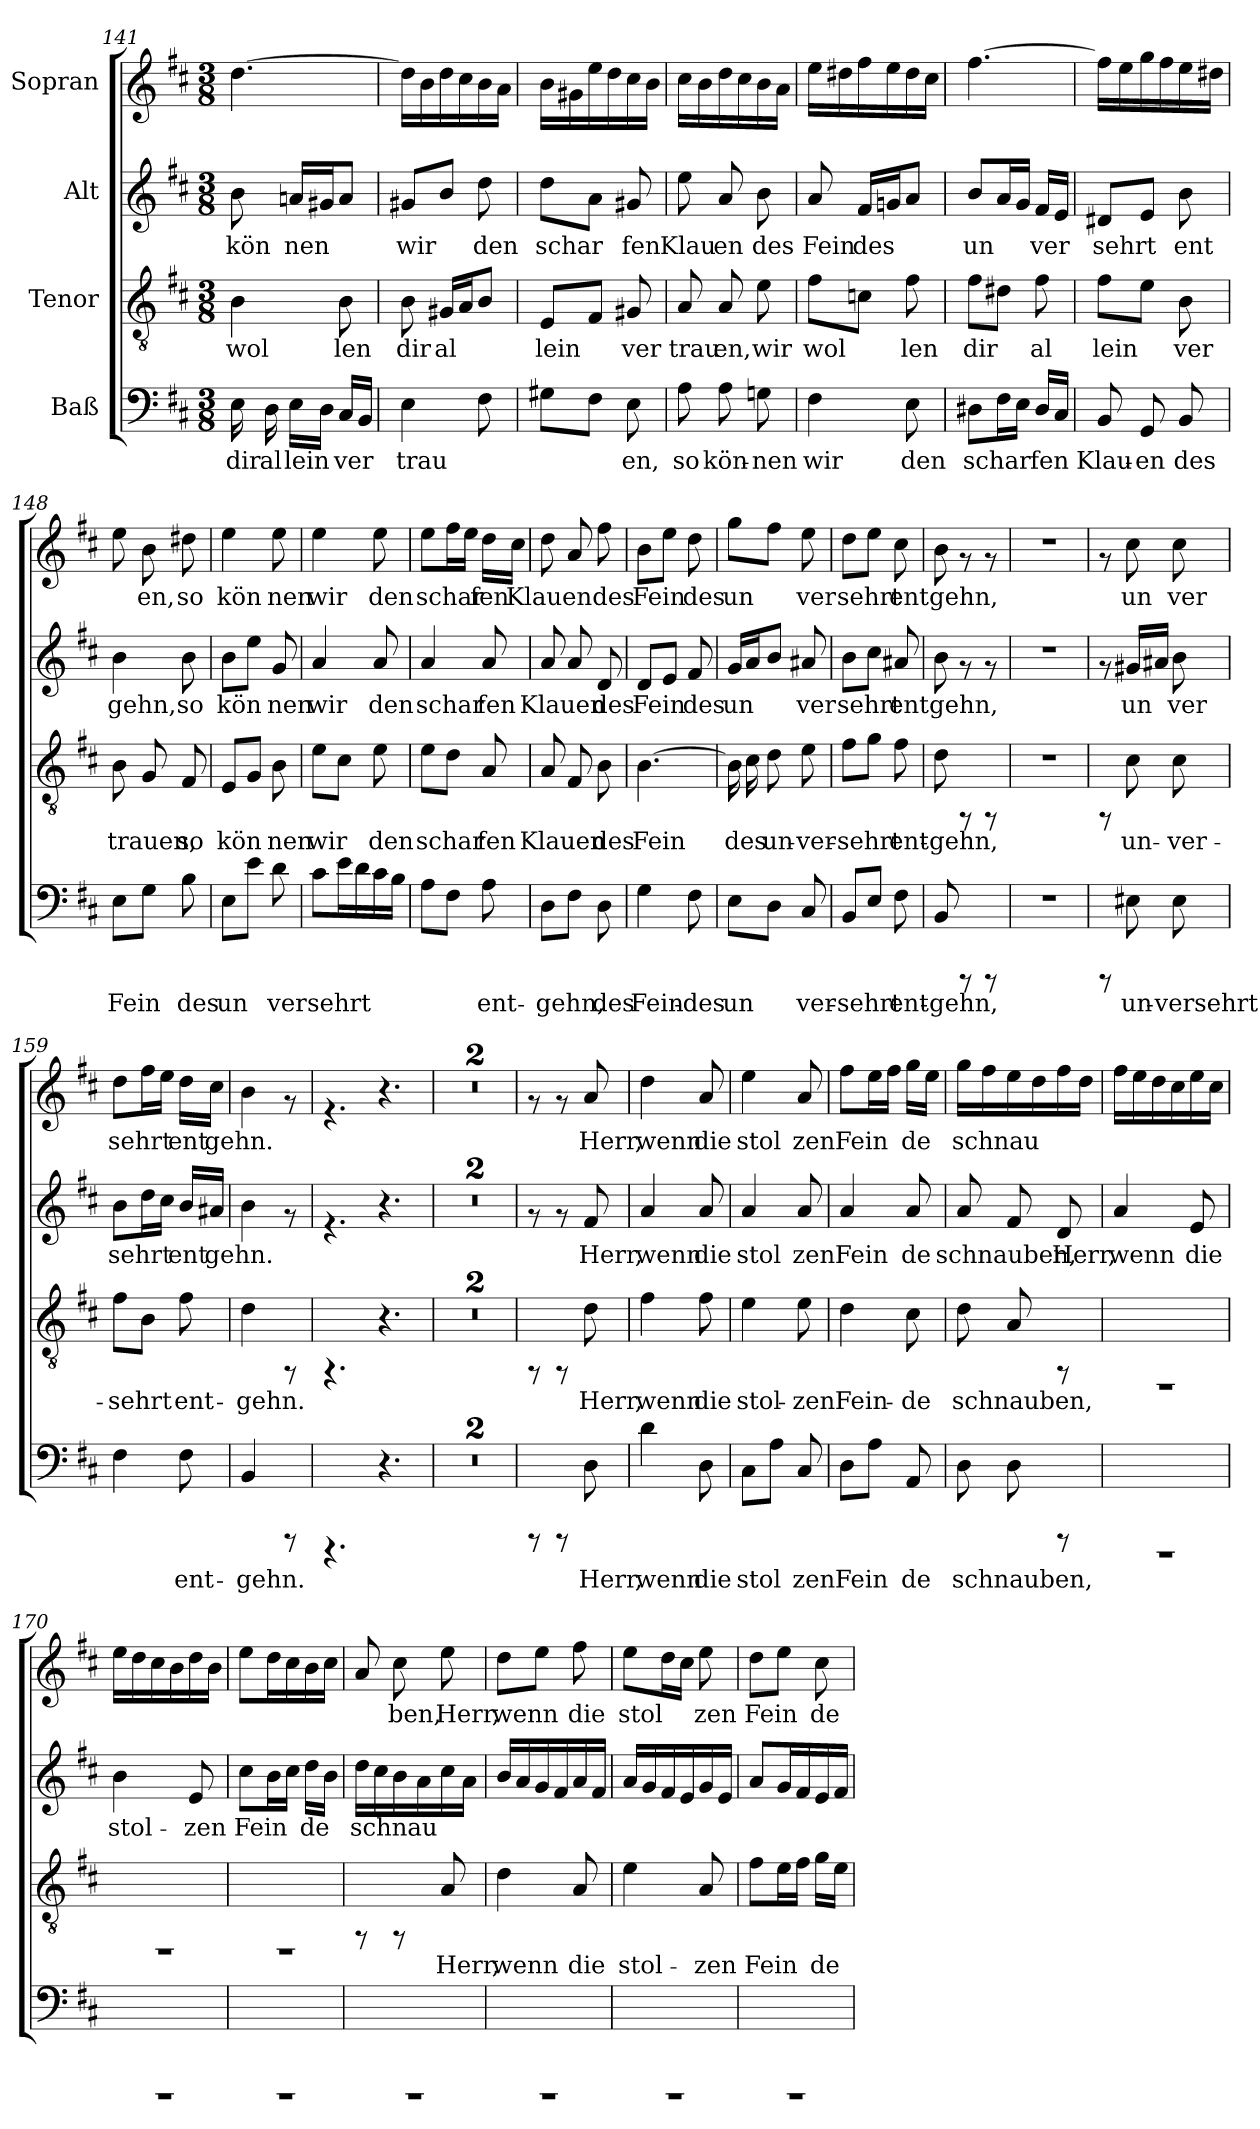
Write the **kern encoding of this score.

**kern	**text	**kern	**text	**kern	**text	**kern	**text
*part4	*part4	*part3	*part3	*part2	*part2	*part1	*part1
*staff4	*staff4	*staff3	*staff3	*staff2	*staff2	*staff1	*staff1
*I"Baß	*	*I"Tenor	*	*I"Alt	*	*I"Sopran	*
*clefF4	*	*clefGv2	*	*clefG2	*	*clefG2	*
*k[f#c#]	*	*k[f#c#]	*	*k[f#c#]	*	*k[f#c#]	*
*D:	*	*D:	*	*D:	*	*D:	*
*M3/8	*	*M3/8	*	*M3/8	*	*M3/8	*
=141	=141	=141	=141	=141	=141	=141	=141
!	!LO:LY:b:cj	!	!LO:LY:b:cj	!	!LO:LY:b:cj	!	!LO:LY:b:cj
16E\	dir	4B\	wol	8b\	kön	[<4.dd\	--
!	!LO:LY:b:cj	!	!	!	!	!	!
16D\	al	.	.	.	.	.	.
!	!LO:LY:b:cj	!	!	!	!LO:LY:b:cj	!	!
16E\L	lein	.	.	16an/L	nen	.	.
!	!LO:LY:b:cj	!	!	!	!LO:LY:b:cj	!	!
16D\J	.	.	.	16g#X/	.	.	.
!	!LO:LY:b:cj	!	!LO:LY:b:cj	!	!LO:LY:b:cj	!	!
16C#/L	ver	8B\	len	8a/J	.	.	.
!	!LO:LY:b:cj	!	!	!	!	!	!
16BB/J	.	.	.	.	.	.	.
!!LO:LB:g=z
=142	=142	=142	=142	=142	=142	=142	=142
!	!LO:LY:b:cj	!	!LO:LY:b:cj	!	!LO:LY:b:cj	!	!LO:LY:b:cj
4E\	trau-	8B\	dir	8g#X/L	wir	16dd\L]	--
!	!	!	!	!	!	!	!LO:LY:b:cj
.	.	.	.	.	.	16b\	--
!	!	!	!LO:LY:b:cj	!	!LO:LY:b:cj	!	!LO:LY:b:cj
.	.	16G#X/L	al	8b/J	.	16dd\	--
!	!	!	!LO:LY:b:cj	!	!	!	!LO:LY:b:cj
.	.	16A/	.	.	.	16cc#\	--
!	!LO:LY:b:cj	!	!LO:LY:b:cj	!	!LO:LY:b:cj	!	!LO:LY:b:cj
8F#\	--	8B/J	.	8dd\	den	16b\	--
!	!	!	!	!	!	!	!LO:LY:b:cj
.	.	.	.	.	.	16a\J	--
=143	=143	=143	=143	=143	=143	=143	=143
!	!LO:LY:b:cj	!	!LO:LY:b:cj	!	!LO:LY:b:cj	!	!LO:LY:b:cj
8G#X\L	--	8E/L	lein	8dd\L	schar	16b\L	--
!	!	!	!	!	!	!	!LO:LY:b:cj
.	.	.	.	.	.	16g#X\	--
!	!LO:LY:b:cj	!	!LO:LY:b:cj	!	!LO:LY:b:cj	!	!LO:LY:b:cj
8F#\J	--	8F#/J	.	8a\J	.	16ee\	--
!	!	!	!	!	!	!	!LO:LY:b:cj
.	.	.	.	.	.	16dd\	--
!	!LO:LY:b:cj	!	!LO:LY:b:cj	!	!LO:LY:b:cj	!	!LO:LY:b:cj
8E\	-en,	8G#X/	ver	8g#X/	fen	16cc#\	--
!	!	!	!	!	!	!	!LO:LY:b:cj
.	.	.	.	.	.	16b\J	--
=144	=144	=144	=144	=144	=144	=144	=144
!	!LO:LY:b:cj	!	!LO:LY:b:cj	!	!LO:LY:b:cj	!	!LO:LY:b:cj
8A\	so	8A/	trau	8ee\	Klau	16cc#\L	--
!	!	!	!	!	!	!	!LO:LY:b:cj
.	.	.	.	.	.	16b\	--
!	!LO:LY:b:cj	!	!LO:LY:b:cj	!	!LO:LY:b:cj	!	!LO:LY:b:cj
8A\	kön-	8A/	en,	8a/	en	16dd\	--
!	!	!	!	!	!	!	!LO:LY:b:cj
.	.	.	.	.	.	16cc#\	--
!	!LO:LY:b:cj	!	!LO:LY:b:cj	!	!LO:LY:b:cj	!	!LO:LY:b:cj
8Gn\	-nen	8e\	wir	8b\	des	16b\	--
!	!	!	!	!	!	!	!LO:LY:b:cj
.	.	.	.	.	.	16a\J	--
=145	=145	=145	=145	=145	=145	=145	=145
!	!LO:LY:b:cj	!	!LO:LY:b:cj	!	!LO:LY:b:cj	!	!LO:LY:b:cj
4F#\	wir	8f#\L	wol	8a/	Fein	16ee\L	--
!	!	!	!	!	!	!	!LO:LY:b:cj
.	.	.	.	.	.	16dd#X\	--
!	!	!	!LO:LY:b:cj	!	!LO:LY:b:cj	!	!LO:LY:b:cj
.	.	8cn\J	.	16f#/L	des	16ff#\	--
!	!	!	!	!	!LO:LY:b:cj	!	!LO:LY:b:cj
.	.	.	.	16gn/	.	16ee\	--
!	!LO:LY:b:cj	!	!LO:LY:b:cj	!	!LO:LY:b:cj	!	!LO:LY:b:cj
8E\	den	8f#\	len	8a/J	.	16dd#\	--
!	!	!	!	!	!	!	!LO:LY:b:cj
.	.	.	.	.	.	16cc#\J	--
=146	=146	=146	=146	=146	=146	=146	=146
!	!LO:LY:b:cj	!	!LO:LY:b:cj	!	!LO:LY:b:cj	!	!LO:LY:b:cj
8D#X\L	schar-	8f#\L	dir	8b/L	un	[>4.ff#\	--
!	!LO:LY:b:cj	!	!LO:LY:b:cj	!	!LO:LY:b:cj	!	!
16F#\	--	8d#X\J	.	16a/	.	.	.
!	!LO:LY:b:cj	!	!	!	!LO:LY:b:cj	!	!
16E\J	--	.	.	16g/J	.	.	.
!	!LO:LY:b:cj	!	!LO:LY:b:cj	!	!LO:LY:b:cj	!	!
16D#/L	-fen	8f#\	al	16f#/L	ver	.	.
!	!LO:LY:b:cj	!	!	!	!LO:LY:b:cj	!	!
16C#/J	.	.	.	16e/J	.	.	.
=147	=147	=147	=147	=147	=147	=147	=147
!	!LO:LY:b:cj	!	!LO:LY:b:cj	!	!LO:LY:b:cj	!	!LO:LY:b:cj
8BB/	Klau-	8f#\L	lein	8d#X/L	sehrt	16ff#\L]	--
!	!	!	!	!	!	!	!LO:LY:b:cj
.	.	.	.	.	.	16ee\	--
!	!LO:LY:b:cj	!	!LO:LY:b:cj	!	!LO:LY:b:cj	!	!LO:LY:b:cj
8GG/	-en	8e\J	.	8e/J	.	16gg\	--
!	!	!	!	!	!	!	!LO:LY:b:cj
.	.	.	.	.	.	16ff#\	--
!	!LO:LY:b:cj	!	!LO:LY:b:cj	!	!LO:LY:b:cj	!	!LO:LY:b:cj
8BB/	des	8B\	ver	8b\	ent	16ee\	--
!	!	!	!	!	!	!	!LO:LY:b:cj
.	.	.	.	.	.	16dd#X\J	--
!!LO:PB:g=z
=148	=148	=148	=148	=148	=148	=148	=148
!	!LO:LY:b:cj	!	!LO:LY:b:cj	!	!LO:LY:b:cj	!	!LO:LY:b:cj
8E\L	Fein-	8B\	trauen,	4b\	gehn,	8ee\	--
!	!LO:LY:b:cj	!	!LO:LY:b:cj	!	!	!	!LO:LY:b:cj
8G\J	--	8G/	.	.	.	8b\	-en,
!	!LO:LY:b:cj	!	!LO:LY:b:cj	!	!LO:LY:b:cj	!	!LO:LY:b:cj
8B\	-des	8F#/	so	8b\	so	8dd#X\	so
=149	=149	=149	=149	=149	=149	=149	=149
!	!LO:LY:b:cj	!	!LO:LY:b:cj	!	!LO:LY:b:cj	!	!LO:LY:b:cj
8E\L	un-	8E/L	kön-	8b\L	kön	4ee\	kön
!	!LO:LY:b:cj	!	!LO:LY:b:cj	!	!LO:LY:b:cj	!	!
8e\J	--	8G/J	--	8ee\J	.	.	.
!	!LO:LY:b:cj	!	!LO:LY:b:cj	!	!LO:LY:b:cj	!	!LO:LY:b:cj
8d\	-ver	8B\	-nen	8g/	nen	8ee\	nen
=150	=150	=150	=150	=150	=150	=150	=150
!	!LO:LY:b:cj	!	!LO:LY:b:cj	!	!LO:LY:b:cj	!	!LO:LY:b:cj
8c#\L	sehrt	8e\L	wir	4a/	wir	4ee\	wir
!	!LO:LY:b:cj	!	!LO:LY:b:cj	!	!	!	!
16e\	.	8c#\J	.	.	.	.	.
!	!LO:LY:b:cj	!	!	!	!	!	!
16d\	.	.	.	.	.	.	.
!	!LO:LY:b:cj	!	!LO:LY:b:cj	!	!LO:LY:b:cj	!	!LO:LY:b:cj
16c#\	.	8e\	den	8a/	den	8ee\	den
!	!LO:LY:b:cj	!	!	!	!	!	!
16B\J	.	.	.	.	.	.	.
=151	=151	=151	=151	=151	=151	=151	=151
!	!LO:LY:b:cj	!	!LO:LY:b:cj	!	!LO:LY:b:cj	!	!LO:LY:b:cj
8A\L	.	8e\L	schar-	4a/	schar	8ee\L	schar
!	!LO:LY:b:cj	!	!LO:LY:b:cj	!	!	!	!LO:LY:b:cj
8F#\J	.	8d\J	--	.	.	16ff#\	.
!	!	!	!	!	!	!	!LO:LY:b:cj
.	.	.	.	.	.	16ee\J	.
!	!LO:LY:b:cj	!	!LO:LY:b:cj	!	!LO:LY:b:cj	!	!LO:LY:b:cj
8A\	ent-	8A/	-fen	8a/	fen	16dd\L	fen
!	!	!	!	!	!	!	!LO:LY:b:cj
.	.	.	.	.	.	16cc#\J	Klauen
=152	=152	=152	=152	=152	=152	=152	=152
!	!LO:LY:b:cj	!	!LO:LY:b:cj	!	!LO:LY:b:cj	!	!LO:LY:b:cj
8D\L	-gehn,	8A/	Klauen	8a/	Klauen	8dd\	.
!	!LO:LY:b:cj	!	!LO:LY:b:cj	!	!LO:LY:b:cj	!	!LO:LY:b:cj
8F#\J	.	8F#/	.	8a/	.	8a/	.
!	!LO:LY:b:cj	!	!LO:LY:b:cj	!	!LO:LY:b:cj	!	!LO:LY:b:cj
8D\	des	8B\	des	8d/	des	8ff#\	des
=153	=153	=153	=153	=153	=153	=153	=153
!	!LO:LY:b:cj	!	!LO:LY:b:cj	!	!LO:LY:b:cj	!	!LO:LY:b:cj
4G\	Fein-	[>4.B\	Fein-	8d/L	Fein	8b\L	Fein
!	!	!	!	!	!LO:LY:b:cj	!	!LO:LY:b:cj
.	.	.	.	8e/J	.	8ee\J	.
!	!LO:LY:b:cj	!	!	!	!LO:LY:b:cj	!	!LO:LY:b:cj
8F#\	-des	.	.	8f#/	des	8dd\	des
=154	=154	=154	=154	=154	=154	=154	=154
!	!LO:LY:b:cj	!	!LO:LY:b:cj	!	!LO:LY:b:cj	!	!LO:LY:b:cj
8E\L	un-	16B\]	--	16g/L	un	8gg\L	un
!	!	!	!LO:LY:b:cj	!	!LO:LY:b:cj	!	!
.	.	16c#\	-des	16a/	.	.	.
!	!LO:LY:b:cj	!	!LO:LY:b:cj	!	!LO:LY:b:cj	!	!LO:LY:b:cj
8D\J	--	8d\	un-	8b/J	.	8ff#\J	.
!	!LO:LY:b:cj	!	!LO:LY:b:cj	!	!LO:LY:b:cj	!	!LO:LY:b:cj
8C#/	-ver-	8e\	-ver-	8a#X/	ver	8ee\	ver
=155	=155	=155	=155	=155	=155	=155	=155
!	!LO:LY:b:cj	!	!LO:LY:b:cj	!	!LO:LY:b:cj	!	!LO:LY:b:cj
8BB/L	-sehrt	8f#\L	-sehrt	8b\L	sehrt	8dd\L	sehrt
!	!LO:LY:b:cj	!	!LO:LY:b:cj	!	!LO:LY:b:cj	!	!LO:LY:b:cj
8E/J	.	8g\J	.	8cc#\J	.	8ee\J	.
!	!LO:LY:b:cj	!	!LO:LY:b:cj	!	!LO:LY:b:cj	!	!LO:LY:b:cj
8F#\	ent-	8f#\	ent-	8a#X/	ent	8cc#\	ent
!!LO:PB:g=z
=156	=156	=156	=156	=156	=156	=156	=156
!	!LO:LY:b:cj	!	!LO:LY:b:cj	!	!LO:LY:b:cj	!	!LO:LY:b:cj
8BB/	-gehn,	8d\	-gehn,	8b\	gehn,	8b\	gehn,
8rCCC	.	8rFF	.	8rf	.	8rf	.
8rCCC	.	8rFF	.	8rf	.	8rf	.
=157	=157	=157	=157	=157	=157	=157	=157
4.r	.	4.r	.	4.r	.	4.r	.
=158	=158	=158	=158	=158	=158	=158	=158
8rCCC	.	8rFF	.	8rf	.	8rf	.
!	!LO:LY:b:cj	!	!LO:LY:b:cj	!	!LO:LY:b:cj	!	!LO:LY:b:cj
8E#X\	un-	8c#\	un-	16g#X/L	un	8cc#\	un
!	!	!	!	!	!LO:LY:b:cj	!	!
.	.	.	.	16a#X/J	.	.	.
!	!LO:LY:b:cj	!	!LO:LY:b:cj	!	!LO:LY:b:cj	!	!LO:LY:b:cj
8E#\	-versehrt	8c#\	-ver-	8b\	ver	8cc#\	ver
=159	=159	=159	=159	=159	=159	=159	=159
!	!LO:LY:b:cj	!	!LO:LY:b:cj	!	!LO:LY:b:cj	!	!LO:LY:b:cj
4F#\	.	8f#\L	-sehrt	8b\L	sehrt	8dd\L	sehrt
!	!	!	!LO:LY:b:cj	!	!LO:LY:b:cj	!	!LO:LY:b:cj
.	.	8B\J	.	16dd\	.	16ff#\	.
!	!	!	!	!	!LO:LY:b:cj	!	!LO:LY:b:cj
.	.	.	.	16cc#\J	.	16ee\J	.
!	!LO:LY:b:cj	!	!LO:LY:b:cj	!	!LO:LY:b:cj	!	!LO:LY:b:cj
8F#\	ent-	8f#\	ent-	16b/L	ent	16dd\L	ent
!	!	!	!	!	!LO:LY:b:cj	!	!LO:LY:b:cj
.	.	.	.	16a#X/J	gehn.	16cc#\J	gehn.
=160	=160	=160	=160	=160	=160	=160	=160
!	!LO:LY:b:cj	!	!LO:LY:b:cj	!	!LO:LY:b:cj	!	!LO:LY:b:cj
4BB/	-gehn.	4d\	-gehn.	4b\	.	4b\	.
8rCCC	.	8rFF	.	8rf	.	8rf	.
=161	=161	=161	=161	=161	=161	=161	=161
4.rCCC	.	4.rFF	.	4.rf	.	4.rf	.
4.r	.	4.r	.	4.r	.	4.r	.
=162	=162	=162	=162	=162	=162	=162	=162
4.r	.	4.r	.	4.r	.	4.r	.
=163	=163	=163	=163	=163	=163	=163	=163
4.r	.	4.r	.	4.r	.	4.r	.
=164	=164	=164	=164	=164	=164	=164	=164
8rCCC	.	8rFF	.	8rf	.	8rf	.
8rCCC	.	8rFF	.	8rf	.	8rf	.
!	!LO:LY:b:cj	!	!LO:LY:b:cj	!	!LO:LY:b:cj	!	!LO:LY:b:cj
8D\	Herr,	8d\	Herr,	8f#/	Herr,	8a/	Herr,
=165	=165	=165	=165	=165	=165	=165	=165
!	!LO:LY:b:cj	!	!LO:LY:b:cj	!	!LO:LY:b:cj	!	!LO:LY:b:cj
4d\	wenn	4f#\	wenn	4a/	wenn	4dd\	wenn
!	!LO:LY:b:cj	!	!LO:LY:b:cj	!	!LO:LY:b:cj	!	!LO:LY:b:cj
8D\	die	8f#\	die	8a/	die	8a/	die
=166	=166	=166	=166	=166	=166	=166	=166
!	!LO:LY:b:cj	!	!LO:LY:b:cj	!	!LO:LY:b:cj	!	!LO:LY:b:cj
8C#\L	stol-	4e\	stol-	4a/	stol	4ee\	stol
!	!LO:LY:b:cj	!	!	!	!	!	!
8A\J	--	.	.	.	.	.	.
!	!LO:LY:b:cj	!	!LO:LY:b:cj	!	!LO:LY:b:cj	!	!LO:LY:b:cj
8C#/	-zen	8e\	-zen	8a/	zen	8a/	zen
=167	=167	=167	=167	=167	=167	=167	=167
!	!LO:LY:b:cj	!	!LO:LY:b:cj	!	!LO:LY:b:cj	!	!LO:LY:b:cj
8D\L	Fein-	4d\	Fein-	4a/	Fein	8ff#\L	Fein
!	!LO:LY:b:cj	!	!	!	!	!	!LO:LY:b:cj
8A\J	--	.	.	.	.	16ee\	.
!	!	!	!	!	!	!	!LO:LY:b:cj
.	.	.	.	.	.	16ff#\J	.
!	!LO:LY:b:cj	!	!LO:LY:b:cj	!	!LO:LY:b:cj	!	!LO:LY:b:cj
8AA/	-de	8c#\	-de	8a/	de	16gg\L	de
!	!	!	!	!	!	!	!LO:LY:b:cj
.	.	.	.	.	.	16ee\J	.
!!LO:LB:g=z
=168	=168	=168	=168	=168	=168	=168	=168
!	!LO:LY:b:cj	!	!LO:LY:b:cj	!	!LO:LY:b:cj	!	!LO:LY:b:cj
8D\	schnauben,	8d\	schnauben,	8a/	schnauben,	16gg\L	schnau
!	!	!	!	!	!	!	!LO:LY:b:cj
.	.	.	.	.	.	16ff#\	.
!	!LO:LY:b:cj	!	!LO:LY:b:cj	!	!LO:LY:b:cj	!	!LO:LY:b:cj
8D\	.	8A/	.	8f#/	.	16ee\	.
!	!	!	!	!	!	!	!LO:LY:b:cj
.	.	.	.	.	.	16dd\	.
!	!	!	!	!	!LO:LY:b:cj	!	!LO:LY:b:cj
8rCCC	.	8rFF	.	8d/	Herr,	16ff#\	.
!	!	!	!	!	!	!	!LO:LY:b:cj
.	.	.	.	.	.	16dd\J	.
=169	=169	=169	=169	=169	=169	=169	=169
!	!	!	!	!	!LO:LY:b:cj	!	!LO:LY:b:cj
4.rBBBB	.	4.rEE	.	4a/	wenn	16ff#\L	.
!	!	!	!	!	!	!	!LO:LY:b:cj
.	.	.	.	.	.	16ee\	.
!	!	!	!	!	!	!	!LO:LY:b:cj
.	.	.	.	.	.	16dd\	.
!	!	!	!	!	!	!	!LO:LY:b:cj
.	.	.	.	.	.	16cc#\	.
!	!	!	!	!	!LO:LY:b:cj	!	!LO:LY:b:cj
.	.	.	.	8e/	die	16ee\	.
!	!	!	!	!	!	!	!LO:LY:b:cj
.	.	.	.	.	.	16cc#\J	.
=170	=170	=170	=170	=170	=170	=170	=170
!	!	!	!	!	!LO:LY:b:cj	!	!LO:LY:b:cj
4.rBBBB	.	4.rEE	.	4b\	stol-	16ee\L	.
!	!	!	!	!	!	!	!LO:LY:b:cj
.	.	.	.	.	.	16dd\	.
!	!	!	!	!	!	!	!LO:LY:b:cj
.	.	.	.	.	.	16cc#\	.
!	!	!	!	!	!	!	!LO:LY:b:cj
.	.	.	.	.	.	16b\	.
!	!	!	!	!	!LO:LY:b:cj	!	!LO:LY:b:cj
.	.	.	.	8e/	-zen	16dd\	.
!	!	!	!	!	!	!	!LO:LY:b:cj
.	.	.	.	.	.	16b\J	.
=171	=171	=171	=171	=171	=171	=171	=171
!	!	!	!	!	!LO:LY:b:cj	!	!LO:LY:b:cj
4.rBBBB	.	4.rEE	.	8cc#\L	Fein-	8ee\L	.
!	!	!	!	!	!LO:LY:b:cj	!	!LO:LY:b:cj
.	.	.	.	16b\	--	16dd\	.
!	!	!	!	!	!LO:LY:b:cj	!	!LO:LY:b:cj
.	.	.	.	16cc#\J	--	16cc#\	.
!	!	!	!	!	!LO:LY:b:cj	!	!LO:LY:b:cj
.	.	.	.	16dd\L	-de	16b\	.
!	!	!	!	!	!LO:LY:b:cj	!	!LO:LY:b:cj
.	.	.	.	16b\J	.	16cc#\J	.
=172	=172	=172	=172	=172	=172	=172	=172
!	!	!	!	!	!LO:LY:b:cj	!	!LO:LY:b:cj
4.rBBBB	.	8rFF	.	16dd\L	schnau-	8a/	.
!	!	!	!	!	!LO:LY:b:cj	!	!
.	.	.	.	16cc#\	--	.	.
!	!	!	!	!	!LO:LY:b:cj	!	!LO:LY:b:cj
.	.	8rFF	.	16b\	--	8cc#\	ben,
!	!	!	!	!	!LO:LY:b:cj	!	!
.	.	.	.	16a\	--	.	.
!	!	!	!LO:LY:b:cj	!	!LO:LY:b:cj	!	!LO:LY:b:cj
.	.	8A/	Herr,	16cc#\	--	8ee\	Herr,
!	!	!	!	!	!LO:LY:b:cj	!	!
.	.	.	.	16a\J	--	.	.
=173	=173	=173	=173	=173	=173	=173	=173
!	!	!	!LO:LY:b:cj	!	!LO:LY:b:cj	!	!LO:LY:b:cj
4.rBBBB	.	4d\	wenn	16b/L	--	8dd\L	wenn
!	!	!	!	!	!LO:LY:b:cj	!	!
.	.	.	.	16a/	--	.	.
!	!	!	!	!	!LO:LY:b:cj	!	!LO:LY:b:cj
.	.	.	.	16g/	--	8ee\J	.
!	!	!	!	!	!LO:LY:b:cj	!	!
.	.	.	.	16f#/	--	.	.
!	!	!	!LO:LY:b:cj	!	!LO:LY:b:cj	!	!LO:LY:b:cj
.	.	8A/	die	16a/	--	8ff#\	die
!	!	!	!	!	!LO:LY:b:cj	!	!
.	.	.	.	16f#/J	--	.	.
=174	=174	=174	=174	=174	=174	=174	=174
!	!	!	!LO:LY:b:cj	!	!LO:LY:b:cj	!	!LO:LY:b:cj
4.rBBBB	.	4e\	stol-	16a/L	--	8ee\L	stol
!	!	!	!	!	!LO:LY:b:cj	!	!
.	.	.	.	16g/	--	.	.
!	!	!	!	!	!LO:LY:b:cj	!	!LO:LY:b:cj
.	.	.	.	16f#/	--	16dd\	.
!	!	!	!	!	!LO:LY:b:cj	!	!LO:LY:b:cj
.	.	.	.	16e/	--	16cc#\J	.
!	!	!	!LO:LY:b:cj	!	!LO:LY:b:cj	!	!LO:LY:b:cj
.	.	8A/	-zen	16g/	--	8ee\	zen
!	!	!	!	!	!LO:LY:b:cj	!	!
.	.	.	.	16e/J	--	.	.
!!LO:PB:g=z
=175	=175	=175	=175	=175	=175	=175	=175
!	!	!	!LO:LY:b:cj	!	!LO:LY:b:cj	!	!LO:LY:b:cj
4.rBBBB	.	8f#\L	Fein-	8a/L	--	8dd\L	Fein
!	!	!	!LO:LY:b:cj	!	!LO:LY:b:cj	!	!LO:LY:b:cj
.	.	16e\	--	16g/	--	8ee\J	.
!	!	!	!LO:LY:b:cj	!	!LO:LY:b:cj	!	!
.	.	16f#\J	--	16f#/	--	.	.
!	!	!	!LO:LY:b:cj	!	!LO:LY:b:cj	!	!LO:LY:b:cj
.	.	16g\L	-de	16e/	--	8cc#\	de
!	!	!	!LO:LY:b:cj	!	!LO:LY:b:cj	!	!
.	.	16e\J	.	16f#/J	--	.	.
=	=	=	=	=	=	=	=
*-	*-	*-	*-	*-	*-	*-	*-
